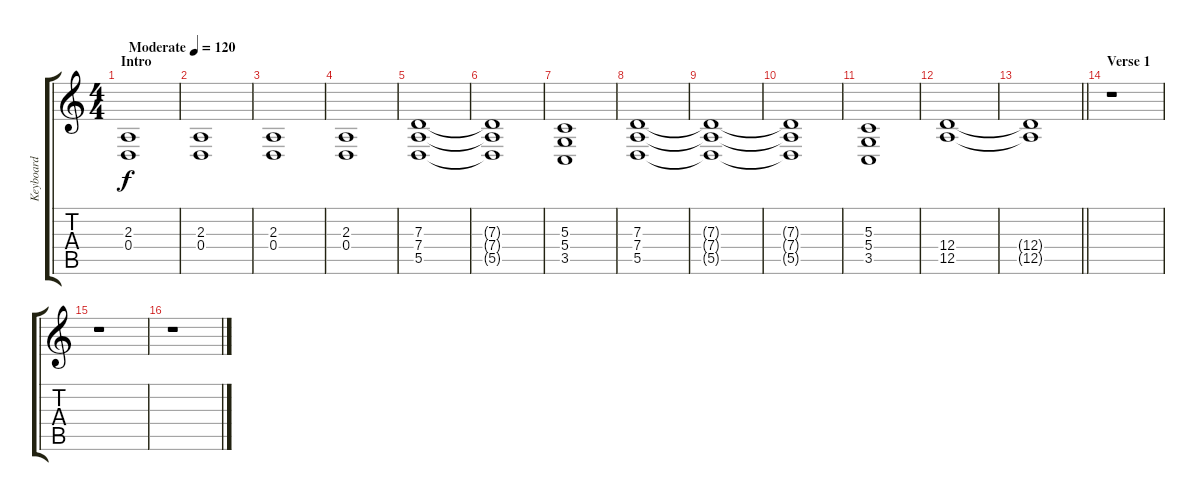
\track ("Keyboard" "Keyboard") {instrument synthstrings1}
\staff {score tabs}
\tuning (E4 B3 G3 D3 A2 E2) {hide}
\ts (4 4)
\section ("" "Intro")
\tempo (120 "Moderate")
\clef g2
\ks c
(2.3 0.4).1{dy f instrument synthstrings1} |
(2.3 0.4).1 |
(2.3 0.4).1 |
(2.3 0.4).1 |
(7.3 7.4 5.5).1 |
(7.3{t} 7.4{t} 5.5{t}).1 |
(5.3 5.4 3.5).1 |
(7.3 7.4 5.5).1 |
(7.3{t} 7.4{t} 5.5{t}).1 |
(7.3{t} 7.4{t} 5.5{t}).1 |
(5.3 5.4 3.5).1 |
(12.4 12.5).1 |
\barLineRight lightlight
(12.4{t} 12.5{t}).1 |
\section ("" "Verse 1")
r.1 |
r.1 |
r.1
